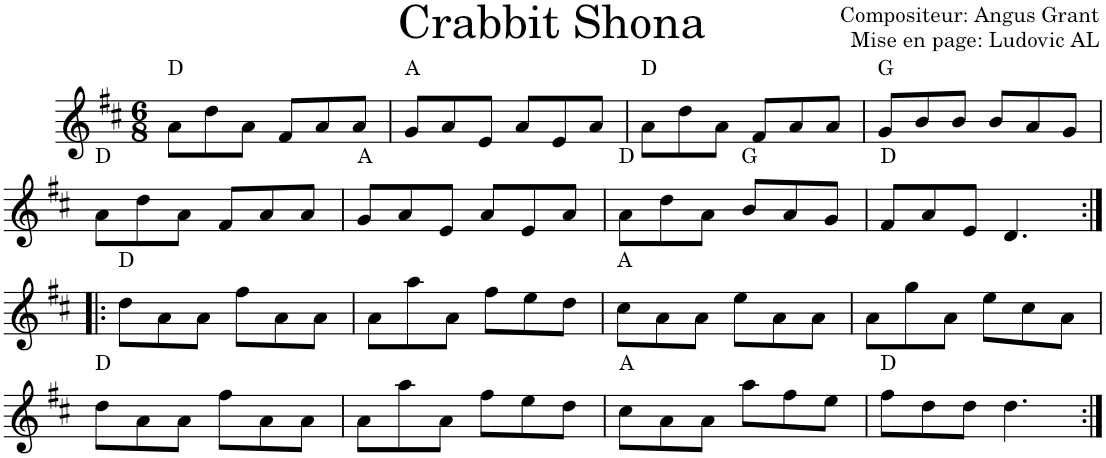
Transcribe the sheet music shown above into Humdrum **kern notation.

**kern	**harte
*part1	*part1
*staff1	*
*I"Voice	*
*I'V	*
*clefG2	*
*k[f#c#]	*
*M6/8	*
=1	=1
8a\L	D:maj
8dd\	.
8a\J	.
8f#/L	.
8a/	.
8a/J	.
=2	=2
8g/L	A:maj
8a/	.
8e/J	.
8a/L	.
8e/	.
8a/J	.
=3	=3
8a\L	D:maj
8dd\	.
8a\J	.
8f#/L	.
8a/	.
8a/J	.
=4	=4
8g/L	G:maj
8b/	.
8b/J	.
8b/L	.
8a/	.
8g/J	.
!!LO:LB:g=z
=5	=5
8a\L	D:maj
8dd\	.
8a\J	.
8f#/L	.
8a/	.
8a/J	.
=6	=6
8g/L	A:maj
8a/	.
8e/J	.
8a/L	.
8e/	.
8a/J	.
=7	=7
8a\L	D:maj
8dd\	.
8a\J	.
8b/L	G:maj
8a/	.
8g/J	.
=8	=8
8f#/L	D:maj
8a/	.
8e/J	.
4.d/	.
!!LO:LB:g=z
=9:|!|:	=9:|!|:
8dd\L	D:maj
8a\	.
8a\J	.
8ff#\L	.
8a\	.
8a\J	.
=10	=10
8a\L	.
8aa\	.
8a\J	.
8ff#\L	.
8ee\	.
8dd\J	.
=11	=11
8cc#\L	A:maj
8a\	.
8a\J	.
8ee\L	.
8a\	.
8a\J	.
=12	=12
8a\L	.
8gg\	.
8a\J	.
8ee\L	.
8cc#\	.
8a\J	.
!!LO:LB:g=z
=13	=13
8dd\L	D:maj
8a\	.
8a\J	.
8ff#\L	.
8a\	.
8a\J	.
=14	=14
8a\L	.
8aa\	.
8a\J	.
8ff#\L	.
8ee\	.
8dd\J	.
=15	=15
8cc#\L	A:maj
8a\	.
8a\J	.
8aa\L	.
8ff#\	.
8ee\J	.
=16	=16
8ff#\L	D:maj
8dd\	.
8dd\J	.
4.dd\	.
=:|!	=:|!
*-	*-
